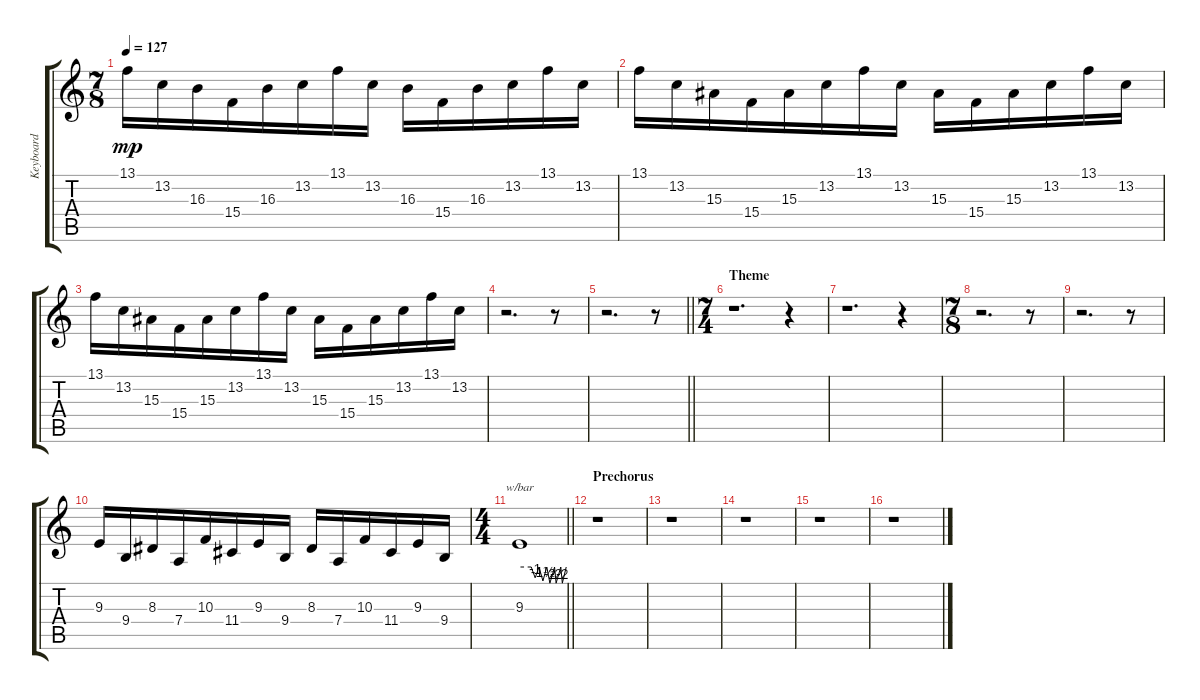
\track ("Keyboard" "Keyboard") {instrument electricgrandpiano}
\staff {score tabs}
\tuning (E4 B3 G3 D3 A2 E2) {hide}
\ts (7 8)
\tempo 127
\clef g2
\ks c
13.1.16{dy mp} 13.2.16 16.3.16 15.4.16 16.3.16 13.2.16 13.1.16 13.2.16 16.3.16 15.4.16 16.3.16 13.2.16 13.1.16 13.2.16 |
13.1.16 13.2.16 15.3.16 15.4.16 15.3.16 13.2.16 13.1.16 13.2.16 15.3.16 15.4.16 15.3.16 13.2.16 13.1.16 13.2.16 |
13.1.16 13.2.16 15.3.16 15.4.16 15.3.16 13.2.16 13.1.16 13.2.16 15.3.16 15.4.16 15.3.16 13.2.16 13.1.16 13.2.16 |
r.2{d} r.8 |
\barLineRight lightlight
r.2{d} r.8 |
\ts (7 4)
\section ("" "Theme")
r.1{d} r.4 |
r.1{d} r.4 |
\ts (7 8)
r.2{d} r.8 |
r.2{d} r.8 |
9.3.16{instrument percussiveorgan} 9.4.16 8.3.16 7.4.16 10.3.16 11.4.16 9.3.16 9.4.16 8.3.16 7.4.16 10.3.16 11.4.16 9.3.16 9.4.16 |
\ts (4 4)
\barLineRight lightlight
9.3.1{tbe (custom default 0 0 15 0 20 -4 25 0 30 -6 35 0 39 -8 45 0 47 -8 53 0 55 -8 60 0)} |
\section ("" "Prechorus")
r.1 |
r.1 |
r.1 |
r.1 |
r.1
